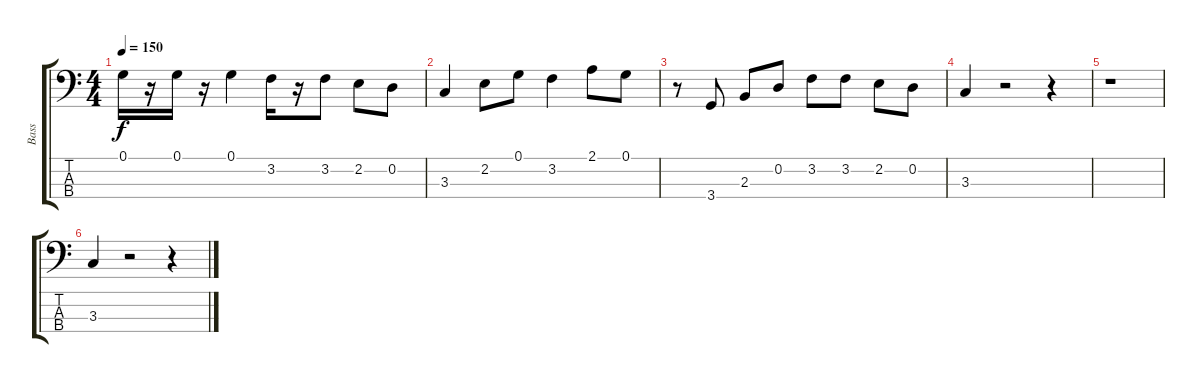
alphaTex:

\track ("Bass" "Bass") {instrument electricbassfinger}
\staff {score tabs}
\tuning (G2 D2 A1 E1) {hide}
\ts (4 4)
\tempo 150
\clef f4
\ks c
0.1{t}.16{dy f} r.16 0.1.16 r.16 0.1.4 3.2.16 r.16 3.2.8 2.2.8 0.2.8 |
3.3.4 2.2.8 0.1.8 3.2.4 2.1.8 0.1.8 |
r.8 3.4.8 2.3.8 0.2.8 3.2.8 3.2.8 2.2.8 0.2.8 |
3.3.4 r.2 r.4 |
r.1 |
3.3.4 r.2 r.4
